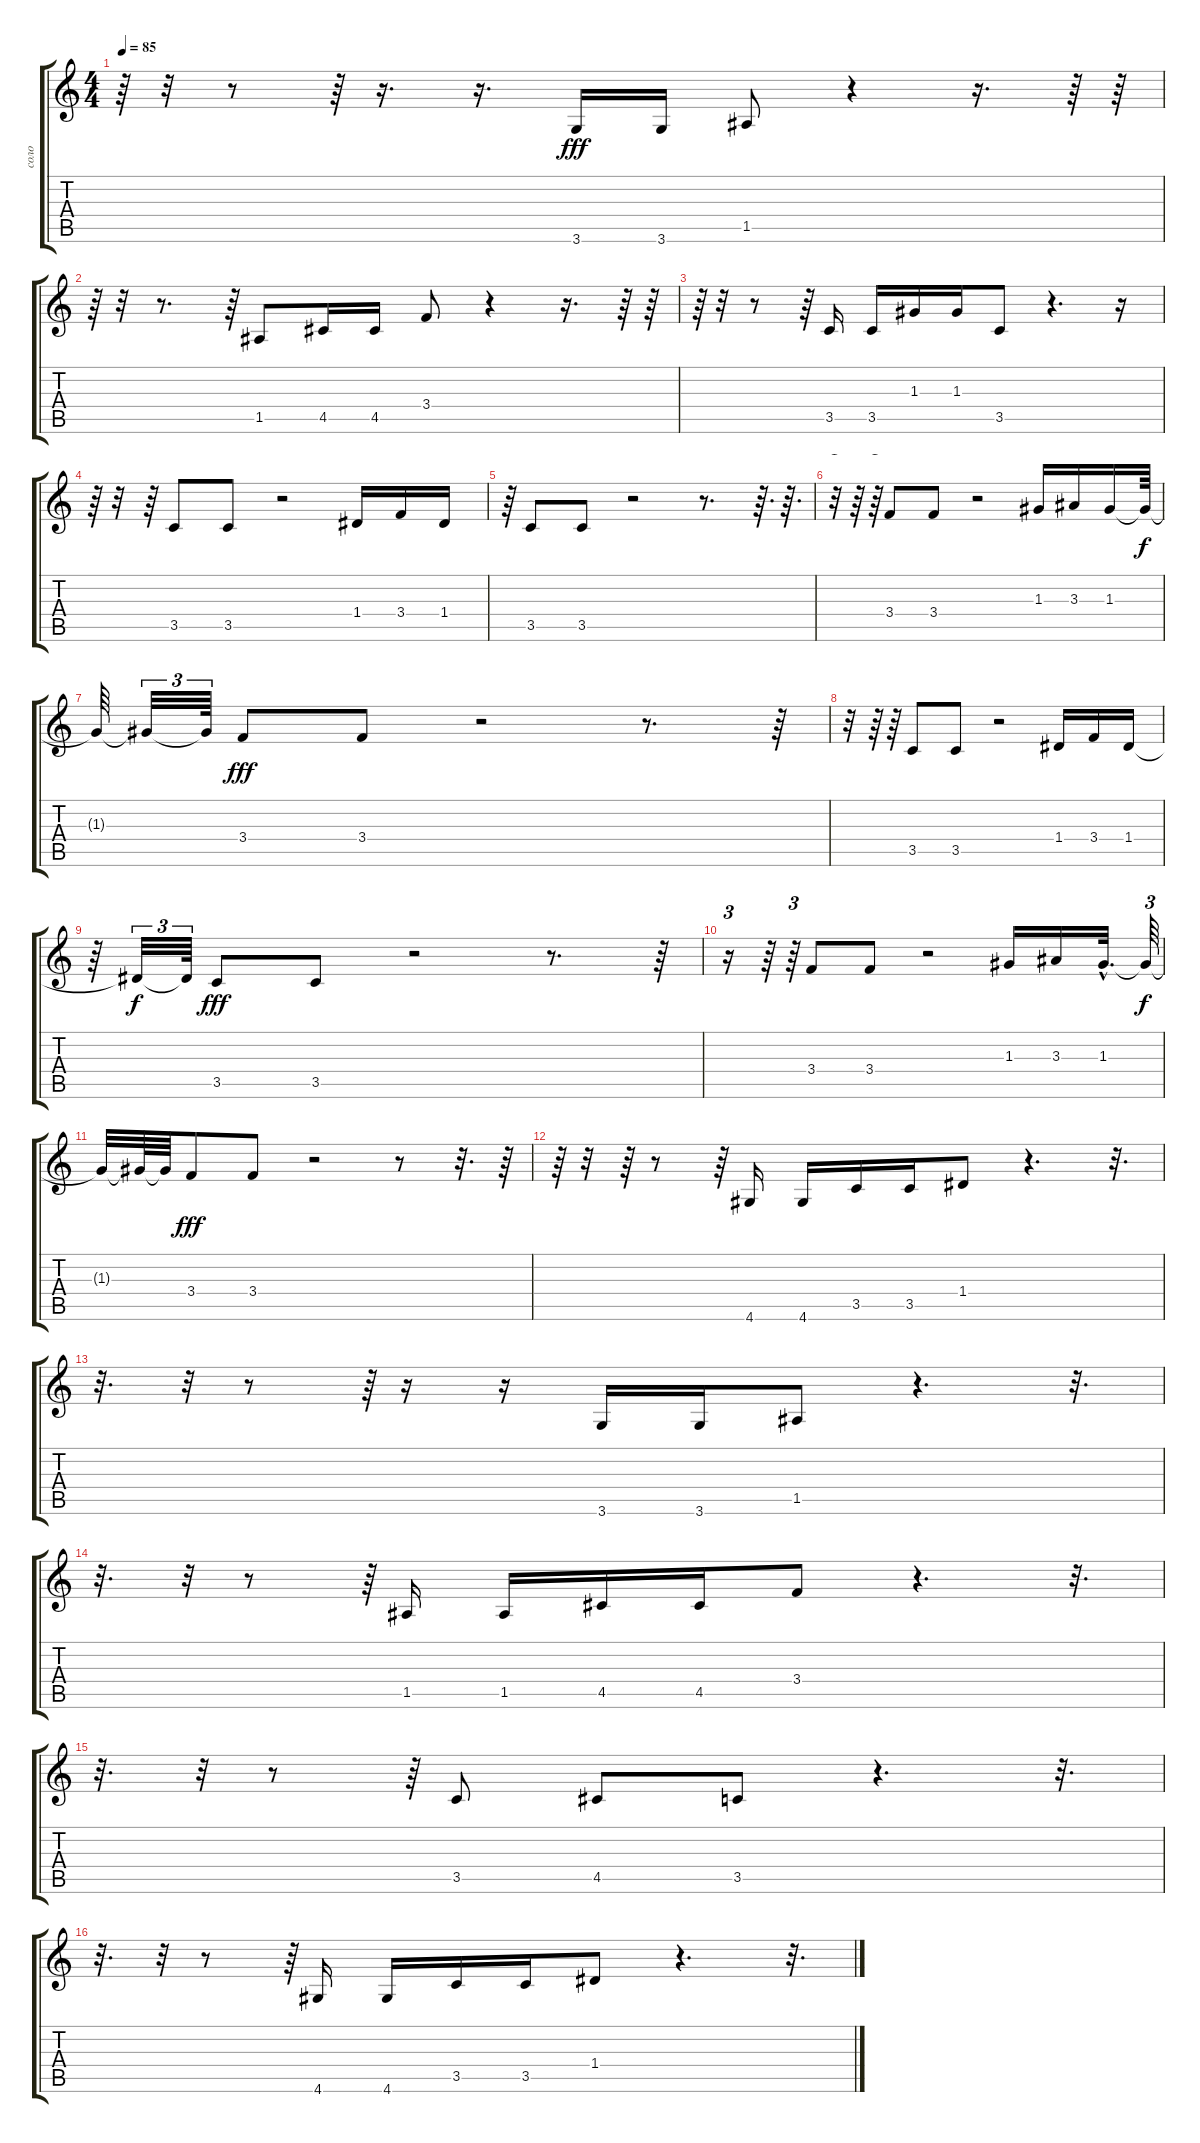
\track ("соло" "соло") {instrument overdrivenguitar}
\staff {score tabs}
\tuning (E4 B3 G3 D3 A2 E2) {hide}
\ts (4 4)
\tempo 85
\clef g2
\ks c
r.64{dy fff} r.32 r.8 r.64 r.16{d} r.16{d} 3.6.16 3.6.16 1.5.8 r.4 r.16{d} r.64 r.64 |
r.64 r.32 r.8{d} r.64 1.5.8 4.5.16 4.5.16 3.4.8 r.4 r.16{d} r.64 r.64 |
r.64 r.32 r.8 r.64 3.5.16 3.5.16 1.3.16 1.3.16 3.5.8 r.4{d} r.16 |
r.64 r.32 r.64 3.5.8 3.5.8 r.2 1.4.16 3.4.16 1.4.16 |
r.64 3.5.8 3.5.8 r.2 r.8{d} r.64{d} r.64{d} |
r.32{tu (3 2)} r.64 r.64{tu (3 2)} 3.4.8 3.4.8 r.2 1.3.16 3.3.16 1.3.16 1.3{t}.64{dy f} |
1.3{t}.64 1.3{t}.32{tu (3 2)} 1.3{t}.64{tu (3 2)} 3.4.8{dy fff} 3.4.8 r.2 r.8{d} r.64 |
r.32 r.64 r.64 3.5.8 3.5.8 r.2 1.4.16 3.4.16 1.4.16 |
r.64 1.4{t}.32{tu (3 2) dy f} 1.4{t}.64{tu (3 2)} 3.5.8{dy fff} 3.5.8 r.2 r.8{d} r.64 |
r.16{tu (3 2)} r.64 r.64{tu (3 2)} 3.4.8 3.4.8 r.2 1.3.16 3.3.16 1.3{hac}.32{d} 1.3{t}.64{tu (3 2) dy f} |
1.3{t}.32 1.3{t}.64 1.3{t}.64 3.4.8{dy fff} 3.4.8 r.2 r.8 r.32{d} r.64 |
r.64 r.32 r.64 r.8 r.64 4.6.16 4.6.16 3.5.16 3.5.16 1.4.8 r.4{d} r.32{d} |
r.32{d} r.32{tu (3 2)} r.8 r.64{tu (3 2)} r.16 r.16 3.6.16 3.6.16 1.5.8 r.4{d} r.32{d} |
r.32{d} r.32{tu (3 2)} r.8 r.64{tu (3 2)} 1.5.16 1.5.16 4.5.16 4.5.16 3.4.8 r.4{d} r.32{d} |
r.32{d} r.32{tu (3 2)} r.8 r.64{tu (3 2)} 3.5.8 4.5.8 3.5.8 r.4{d} r.32{d} |
r.32{d} r.32{tu (3 2)} r.8 r.64{tu (3 2)} 4.6.16 4.6.16 3.5.16 3.5.16 1.4.8 r.4{d} r.32{d}
